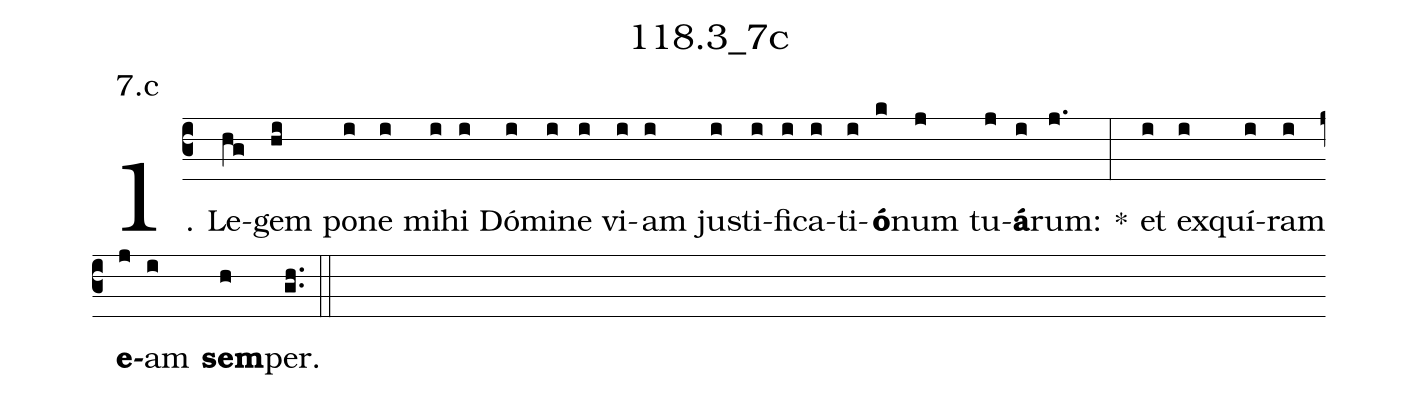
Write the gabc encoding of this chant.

name: 118.3_7c;
annotation: 7.c;
%%
(c3)1. Le(hg)gem(hi) po(i)ne(i) mi(i)hi(i) Dó(i)mi(i)ne(i) vi(i)am(i) ju(i)sti(i)fi(i)ca(i)ti(i)<b>ó</b>(k)num(j) tu(j)<b>á</b>(i)rum:(j.) *(:) et(i) ex(i)quí(i)ram(i) <b>e</b>(j)am(i) <b>sem</b>(h)per.(gh..) (::)


%E(i) u(i) o(j) u(i) a(h) e.(gh..) (::)
